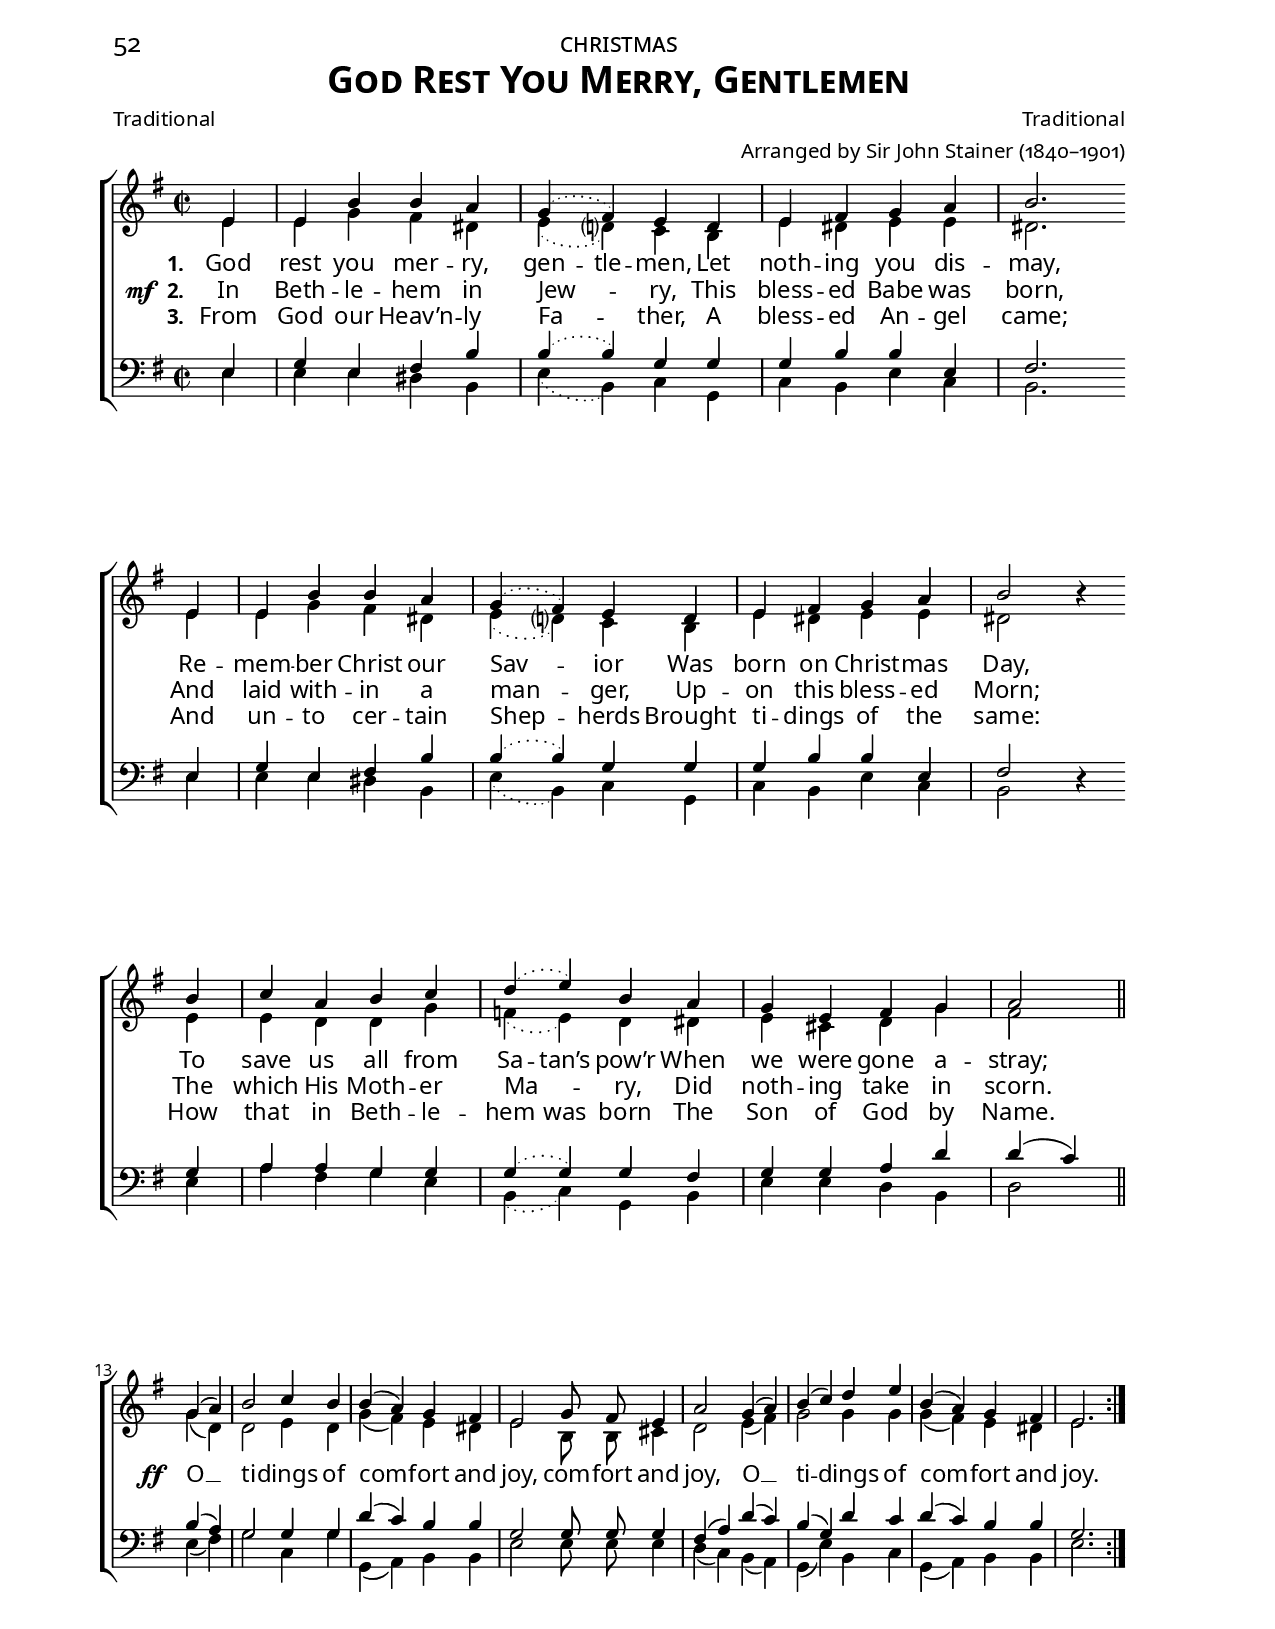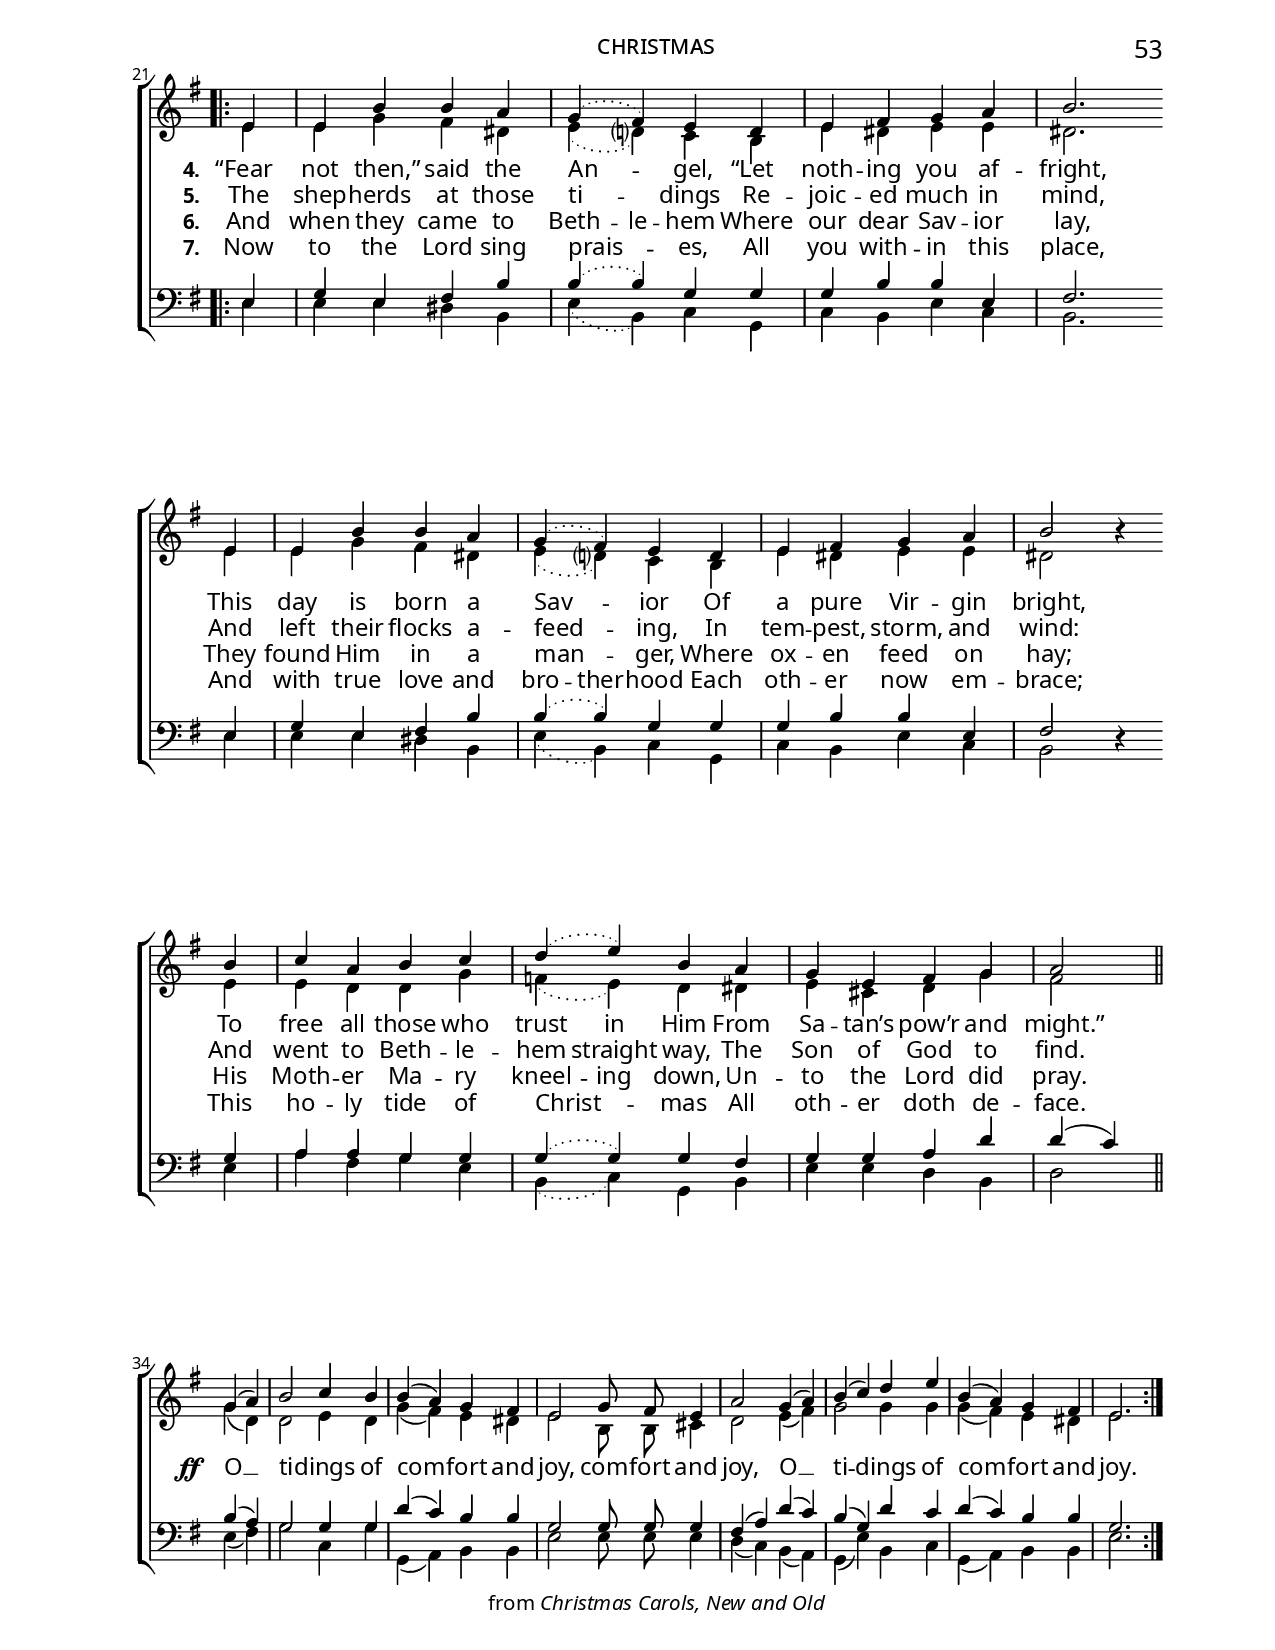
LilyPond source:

\version "2.14.2"
\include "util.ly"
\header {
  title = \markup{\override #'(font-name . "Garamond Premier Pro Semibold"){ \abs-fontsize #18 \smallCapsOldStyle"God Rest You Merry, Gentlemen"}}
  poet = \markup\oldStyleNum"Traditional"
  composer = \markup\oldStyleNum"Traditional"
  arranger = \markup\oldStyleNum"Arranged by Sir John Stainer (1840–1901)"
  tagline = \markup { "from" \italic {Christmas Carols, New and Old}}
}
\paper {
  paper-height = 11\in
  paper-width = 8.5\in
  indent = 0\in
  %system-system-spacing = #'((basic-distance . 10) (padding . 0))
  %system-system-spacing =
  %  #'((basic-distance . 0)
  %     (minimum-distance . 0)
  %     (padding . -5)
  %     (stretchability . 100))
  ragged-last-bottom = ##f
  ragged-bottom = ##f
  two-sided = ##t
  inner-margin = 1\in
  outer-margin = 0.75\in
  top-margin = 0.26\in
  bottom-margin = 0.25\in
  first-page-number = #052
  print-first-page-number = ##t
  headerLine = \markup{\override #'(font-name . "Garamond Premier Pro") \smallCapsOldStyle"christmas"}
  oddHeaderMarkup = \markup\fill-line{
     \override #'(font-name . "Garamond Premier Pro")\abs-fontsize #12.5
     \combine 
        \fill-line{"" \on-the-fly #print-page-number-check-first
        \oldStylePageNum""
        }
        \fill-line{\headerLine}
  }
  evenHeaderMarkup = \markup {
     \override #'(font-name . "Garamond Premier Pro")\abs-fontsize #12.5
     \combine
        \on-the-fly #print-page-number-check-first
        \oldStylePageNum""
        \fill-line{\headerLine}
  }
}
#(set-global-staff-size 18) \paper{ #(define fonts (make-pango-font-tree "Garamond Premier Pro" "Garamond Premier Pro" "Garamond Premier Pro" (/ 18 20))) }
global = {
  \key g \major
  \time 2/2
  \override DynamicLineSpanner #'staff-padding = #0.0
  \override DynamicLineSpanner #'Y-extent = #'(-1 . 1)
}

sopMusic = \relative c' {
  \repeat volta 2 {
    \partial 4 e4 |
    e b' b a |
    \slurDotted g( fis) e d |
    \slurSolid e fis g a |
    b2. \bar""\break e,4 |
    
    e b' b a |
    \slurDotted g( fis) e d |
    \slurSolid
    e fis g a |
    b2 b4\rest \bar""\break b |
    
    c a b c |
    \slurDotted d( e) b a |
    \slurSolid
    g e fis g |
    \partial 2 a2 \bar "||" \break
    
    \partial 2 g4( a) |
    b2 c4 b |
    b( a) g fis |
    e2 g8\noBeam fis e4 |
    a2 g4( a) |
    b( c) d e |
    b( a) g fis |
    \partial 4*3 e2. \break
  }
}
sopWords = \lyricmode {
  
}

altoMusic = \relative c' {
  e4 |
  e g fis dis |
  \slurDotted e( d?) c b |
  \slurSolid e dis e e |
  dis2. e4 |
  
  e g fis dis |
  \slurDotted e( d?) c b |
  \slurSolid
  e dis e e |
  dis2 s4 e |
  
  e d d g |
  \slurDotted f( e) d dis |
  \slurSolid
  e cis d g |
  fis2 |
  
  g4( d) |
  d2 e4 d |
  g( fis) e dis) |
  e2 b8\noBeam b cis4 |
  d2 e4( fis) |
  g2 g4 g |
  g( fis) e dis |
  e2.
}
altoWords = {
  \dropLyricsIX
  \lyricmode {
    \set stanza = #"1. "
    God rest you mer -- ry, \set ignoreMelismata = ##t
    gen -- tle -- men,
    \unset ignoreMelismata
    Let noth -- ing you dis -- may,
    Re -- mem -- ber Christ our Sav -- ior Was born on Christ -- mas Day,
    To save us all from
    \set ignoreMelismata = ##t
    Sa -- tan’s 
    \unset ignoreMelismata
    pow’r When we were gone a -- stray;
  }
  \set stanza = \markup\dynamic"ff  "
  \lyricmode {
    O __ ti -- dings of com -- fort and joy, com -- fort and joy, O __ ti -- dings of com -- fort and joy.
    
    
    \set stanza = #"4. "
    “Fear not then,” said the An -- gel, “Let noth -- ing you af -- fright,
    This day is born a Sav -- ior Of a pure Vir -- gin bright,
    \set ignoreMelismata = ##t
    To free all those who trust in Him From Sa -- tan’s pow’r and might.”
    \unset ignoreMelismata
  }
  \set stanza = \markup\dynamic"ff  "
  \lyricmode {
    O __ ti -- dings of com -- fort and joy, com -- fort and joy, O __ ti -- dings of com -- fort and joy.
  }
}
altoWordsII = {
  \dropLyricsIX
  \set stanza = \markup{\dynamic"  mf " "2. "}
  \lyricmode {
    In Beth -- le -- hem in Jew -- ry, This bless -- ed Babe was born,
    And laid with -- in a man -- ger, Up -- on this bless -- ed Morn;
    The which His Moth -- er Ma -- ry, Did noth -- ing take in scorn.
    
    \repeat unfold 20\skip1
    \set stanza = #"5. "
    The shep -- herds at those ti -- dings Re -- joic -- ed much in mind,
    And left their flocks a -- feed -- ing, In tem -- pest, storm, and wind:
    \set ignoreMelismata = ##t
    And went to Beth -- le -- hem straight way, The Son of God to find.
  }
}
altoWordsIII = \lyricmode {
  \dropLyricsIX
  \set stanza = #"3. "
  From God our Heav’n -- ly Fa -- ther, A bless -- ed An -- gel came;
  And un -- to cer -- tain Shep -- herds Brought ti -- dings of the same:
  \set ignoreMelismata = ##t
  How that in Beth -- le -- hem was born The Son of God by Name.
  
  \unset ignoreMelismata
  \repeat unfold 20\skip1
  \set stanza = #"6. "
  And when they came to \set ignoreMelismata = ##t
  Beth -- le -- hem
  \unset ignoreMelismata
  Where our dear Sav -- ior lay,
  They found Him in a man -- ger, Where ox -- en feed on hay;
  \set ignoreMelismata = ##t
  His Moth -- er Ma -- ry kneel -- ing down, Un -- to the Lord did pray.
}
altoWordsIV = \lyricmode {
  \repeat unfold 59\skip1
  \dropLyricsIX
  \set stanza = #"7. "
  Now to the Lord sing prais -- es,
  All you with -- in this place,
  And with true love and \set ignoreMelismata = ##t
  bro -- ther -- hood
  \unset ignoreMelismata
  Each oth -- er now em -- brace;
  This ho -- ly tide of Christ -- mas
  All oth -- er doth de -- face.
}
altoWordsV = \lyricmode {
}
altoWordsVI = \lyricmode {
}
altoWordsVII = \lyricmode {
}

tenorMusic = \relative c {
  e4 |
  g e fis b |
  \slurDotted b( b) g g |
  \slurSolid
  g b b e, |
  fis2. e4 |
  
  g e fis b |
  \slurDotted b( b) g g |
  \slurSolid
  g b b e, |
  fis2 s4 g |
  
  a a g g |
  \slurDotted g( g) g fis |
  \slurSolid
  g g a d |
  d( c) |
  
  b( a) |
  g2 g4 g |
  d'( c) b b |
  g2 g8\noBeam g g4 |
  fis( a) d( c) |
  b( g) d' c |
  d( c) b b |
  g2.
}
tenorWords = \lyricmode {

}

bassMusic = \relative c {
  e4 |
  e e dis b |
  \slurDotted e( b) c g |
  \slurSolid
  c b e c |
  b2. e4 |
  
  e e dis b |
  \slurDotted e( b) c g |
  \slurSolid
  c b e c |
  b2 d4\rest e |
  
  a fis g e |
  \slurDotted b( c) g b |
  \slurSolid
  e e d b |
  d2 |
  
  e4( fis) |
  g2 c,4 g' |
  g,( a) b b |
  e2 e8\noBeam e e4 |
  d( c) b( a) |
  g( e') b c |
  g( a) b b |
  e2.
}
bassWords = \lyricmode {

}

\score {
  <<
   \new ChoirStaff <<
%    \new Lyrics = sopranos \with { \override VerticalAxisGroup #'nonstaff-relatedstaff-spacing = #'((basic-distance . 1)) }
    \new Staff = women <<
      \new Voice = "sopranos" { \voiceOne << \global \repeat unfold 2 \sopMusic >> }
      \new Voice = "altos" { \voiceTwo << \global \repeat unfold 2 \altoMusic >> }
    >>
    \new Lyrics \with { alignAboveContext = #"women" \override VerticalAxisGroup #'nonstaff-relatedstaff-spacing = #'((basic-distance . 1))} \lyricsto "sopranos" \sopWords
    \new Lyrics = "altosVII"  \with { alignBelowContext = #"women" \override VerticalAxisGroup #'nonstaff-relatedstaff-spacing = #'((basic-distance . 1))} \lyricsto "altos" \altoWordsVII
    \new Lyrics = "altosVI"  \with { alignBelowContext = #"women" \override VerticalAxisGroup #'nonstaff-relatedstaff-spacing = #'((basic-distance . 1))} \lyricsto "altos" \altoWordsVI
    \new Lyrics = "altosV"  \with { alignBelowContext = #"women" \override VerticalAxisGroup #'nonstaff-relatedstaff-spacing = #'((basic-distance . 1))} \lyricsto "altos" \altoWordsV
    \new Lyrics = "altosIV"  \with { alignBelowContext = #"women" \override VerticalAxisGroup #'nonstaff-relatedstaff-spacing = #'((basic-distance . 1))} \lyricsto "altos" \altoWordsIV
    \new Lyrics = "altosIII"  \with { alignBelowContext = #"women" \override VerticalAxisGroup #'nonstaff-relatedstaff-spacing = #'((basic-distance . 1))} \lyricsto "altos" \altoWordsIII
    \new Lyrics = "altosII"  \with { alignBelowContext = #"women" \override VerticalAxisGroup #'nonstaff-relatedstaff-spacing = #'((basic-distance . 1))} \lyricsto "altos" \altoWordsII
    \new Lyrics = "altos"  \with { alignBelowContext = #"women" \override VerticalAxisGroup #'nonstaff-relatedstaff-spacing = #'((padding . -0.5)) } \lyricsto "altos" \altoWords
   \new Staff = men <<
      \clef bass
      \new Voice = "tenors" { \voiceOne << \global \repeat unfold 2 \tenorMusic >> }
      \new Voice = "basses" { \voiceTwo << \global \repeat unfold 2 \bassMusic >> }
    >>
    \new Lyrics \with { alignAboveContext = #"men" \override VerticalAxisGroup #'nonstaff-relatedstaff-spacing = #'((basic-distance . 1)) } \lyricsto "tenors" \tenorWords
    \new Lyrics \with { alignBelowContext = #"men" \override VerticalAxisGroup #'nonstaff-relatedstaff-spacing = #'((basic-distance . 1)) } \lyricsto "basses" \bassWords
  >>
%    \new PianoStaff << \new Staff { \new Voice { \pianoRH } } \new Staff { \clef "bass" \pianoLH } >>
  >>
  \layout {
  \context {
    \Lyrics
    \override LyricText #'font-size = #1.3
  }
    \context {
      \Score
      %\override SpacingSpanner #'base-shortest-duration = #(ly:make-moment 1 8)
      %\override SpacingSpanner #'common-shortest-duration = #(ly:make-moment 1 4)
    }
    \context {
      % Remove all empty staves
      % \Staff \RemoveEmptyStaves \override VerticalAxisGroup #'remove-first = ##t
    }
    \context {
      \Lyrics
      \override LyricText #'X-offset = #center-on-word
    }
  }
}

